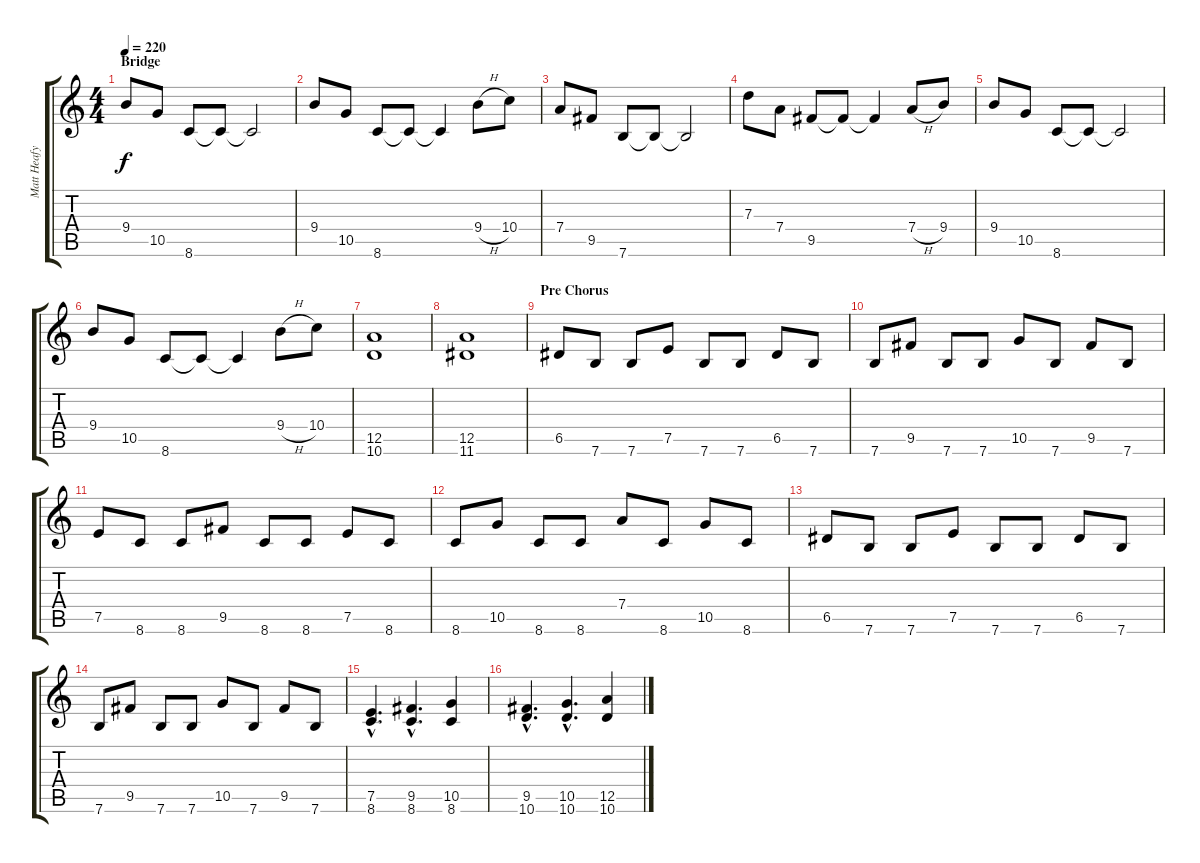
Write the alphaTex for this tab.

\track ("Matt Heafy Gtr. 1" "Matt Heafy") {instrument distortionguitar}
\staff {score tabs}
\tuning (E4 B3 G3 D3 A2 E2) {hide}
\ts (4 4)
\section ("" "Bridge")
\tempo 220
\clef g2
\ks c
9.4.8{dy f} 10.5.8 8.6.8 8.6{t}.8 8.6{t}.2 |
9.4.8 10.5.8 8.6.8 8.6{t}.8 8.6{t}.4 9.4{h}.8 10.4.8 |
7.4.8 9.5.8 7.6.8 7.6{t}.8 7.6{t}.2 |
7.3.8 7.4.8 9.5.8 9.5{t}.8 9.5{t}.4 7.4{h}.8 9.4.8 |
9.4.8 10.5.8 8.6.8 8.6{t}.8 8.6{t}.2 |
9.4.8 10.5.8 8.6.8 8.6{t}.8 8.6{t}.4 9.4{h}.8 10.4.8 |
(12.5 10.6).1 |
(12.5 11.6).1 |
\section ("" "Pre Chorus")
6.5.8 7.6.8 7.6.8 7.5.8 7.6.8 7.6.8 6.5.8 7.6.8 |
7.6.8 9.5.8 7.6.8 7.6.8 10.5.8 7.6.8 9.5.8 7.6.8 |
7.5.8 8.6.8 8.6.8 9.5.8 8.6.8 8.6.8 7.5.8 8.6.8 |
8.6.8 10.5.8 8.6.8 8.6.8 7.4.8 8.6.8 10.5.8 8.6.8 |
6.5.8 7.6.8 7.6.8 7.5.8 7.6.8 7.6.8 6.5.8 7.6.8 |
7.6.8 9.5.8 7.6.8 7.6.8 10.5.8 7.6.8 9.5.8 7.6.8 |
(7.5{hac} 8.6{hac}).4{d} (9.5{hac} 8.6{hac}).4{d} (10.5 8.6).4 |
(9.5{hac} 10.6{hac}).4{d} (10.5{hac} 10.6{hac}).4{d} (12.5 10.6).4
